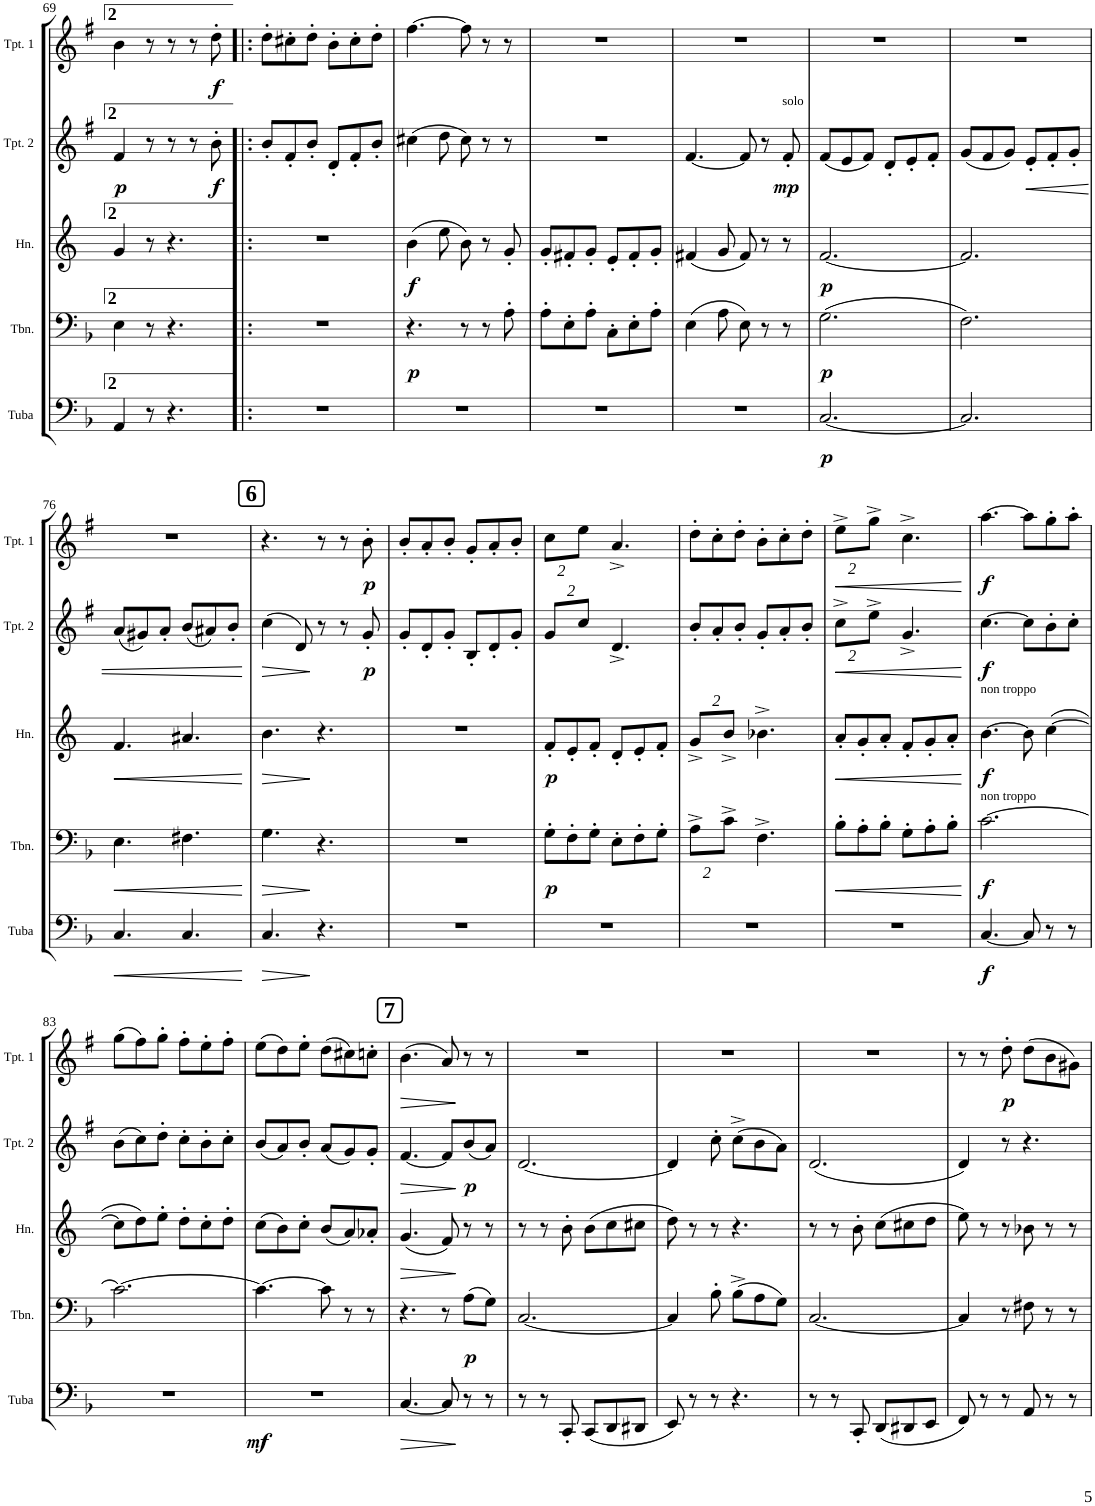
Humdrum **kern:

**kern	**dynam	**kern	**dynam	**kern	**dynam	**kern	**dynam	**kern	**dynam
*part5	*part5	*part4	*part4	*part3	*part3	*part2	*part2	*part1	*part1
*staff5	*staff5	*staff4	*staff4	*staff3	*staff3	*staff2	*staff2	*staff1	*staff1
*I"Tuba	*	*I"Trombone	*	*I"Horn in F	*	*I"Trumpet 2	*	*I"Trumpet 1	*
*I'Tuba	*	*I'Tbn.	*	*I'Hn.	*	*I'Tpt. 2	*	*I'Tpt. 1	*
!!LO:PB:g=z
*clefF4	*	*clefF4	*	*clefG2	*	*clefG2	*	*clefG2	*
*	*	*	*	*Trd4c7	*	*Trd1c2	*	*Trd1c2	*
*k[b-]	*	*k[b-]	*	*k[]	*	*k[f#]	*	*k[f#]	*
*M6/8	*	*M6/8	*	*M6/8	*	*M6/8	*	*M6/8	*
=69	=69	=69	=69	=69	=69	=69	=69	=69	=69
!	!	!	!	!	!	!	!LO:DY:b	!	!
4AA/	.	4E\	.	4g/	.	4f#/	p	4b\	.
8r	.	8r	.	8r	.	8r	.	8r	.
4.r	.	4.r	.	4.r	.	8r	.	8r	.
.	.	.	.	.	.	8r	.	8r	.
!	!	!	!	!	!	!	!LO:DY:b	!	!LO:DY:b
.	.	.	.	.	.	8b'\	f	8dd'\	f
=70!|:	=70!|:	=70!|:	=70!|:	=70!|:	=70!|:	=70!|:	=70!|:	=70!|:	=70!|:
2.r	.	2.r	.	2.r	.	8b'/L	.	8dd'\L	.
.	.	.	.	.	.	8f#'/	.	8cc#X'\	.
.	.	.	.	.	.	8b'/J	.	8dd'\J	.
.	.	.	.	.	.	8d'/L	.	8b'\L	.
.	.	.	.	.	.	8f#'/	.	8cc#'\	.
.	.	.	.	.	.	8b'/J	.	8dd'\J	.
=71	=71	=71	=71	=71	=71	=71	=71	=71	=71
!	!	!	!LO:DY:b	!	!LO:DY:b	!	!	!	!
2.r	.	4.r	p	(4b\	f	(4cc#X\	.	[4.ff#\	.
.	.	.	.	8ee\	.	8dd\	.	.	.
.	.	8r	.	8b\)	.	8cc#\)	.	8ff#\]	.
.	.	8r	.	8r	.	8r	.	8r	.
.	.	8A'\	.	8g'/	.	8r	.	8r	.
=72	=72	=72	=72	=72	=72	=72	=72	=72	=72
2.r	.	8A'\L	.	8g'/L	.	2.r	.	2.r	.
.	.	8E'\	.	8f#X'/	.	.	.	.	.
.	.	8A'\J	.	8g'/J	.	.	.	.	.
.	.	8C'\L	.	8e'/L	.	.	.	.	.
.	.	8E'\	.	8f#'/	.	.	.	.	.
.	.	8A'\J	.	8g'/J	.	.	.	.	.
=73	=73	=73	=73	=73	=73	=73	=73	=73	=73
2.r	.	(4E\	.	(4f#X/	.	[4.f#/	.	2.r	.
.	.	8A\	.	8g/	.	.	.	.	.
.	.	8E\)	.	8f#/)	.	8f#/]	.	.	.
.	.	8r	.	8r	.	8r	.	.	.
!	!	!	!	!	!	!LO:TX:a:t=solo	!	!	!
!	!	!	!	!	!	!	!LO:DY:b	!	!
.	.	8r	.	8r	.	8f#'/	mp	.	.
=74	=74	=74	=74	=74	=74	=74	=74	=74	=74
!	!LO:DY:b	!	!LO:DY:b	!	!LO:DY:b	!	!	!	!
[2.C/	p	(2.G\	p	[2.f/	p	(8f#/L	.	2.r	.
.	.	.	.	.	.	8e/	.	.	.
.	.	.	.	.	.	8f#/J)	.	.	.
.	.	.	.	.	.	8d'/L	.	.	.
.	.	.	.	.	.	8e'/	.	.	.
.	.	.	.	.	.	8f#'/J	.	.	.
=75	=75	=75	=75	=75	=75	=75	=75	=75	=75
2.C/]	.	2.F\)	.	2.f/]	.	(8g/L	.	2.r	.
.	.	.	.	.	.	8f#/	.	.	.
.	.	.	.	.	.	8g/J)	.	.	.
!	!	!	!	!	!	!	!LO:HP:b	!	!
.	.	.	.	.	.	8e'/L	<	.	.
.	.	.	.	.	.	8f#'/	.	.	.
.	.	.	.	.	.	8g'/J	.	.	.
!!LO:LB:g=z
=76	=76	=76	=76	=76	=76	=76	=76	=76	=76
!	!LO:HP:b	!	!LO:HP:b	!	!LO:HP:b	!	!	!	!
4.C/	<	4.E\	<	4.f/	<	(8a/L	.	2.r	.
.	.	.	.	.	.	8g#X/)	.	.	.
.	.	.	.	.	.	8a'/J	.	.	.
4.C/	.	4.F#X\	.	4.a#X/	.	(8b/L	.	.	.
.	.	.	.	.	.	8a#X/)	.	.	.
.	.	.	.	.	.	8b'/J	.	.	.
.	[	.	[	.	[	.	[	.	.
!!LO:REH:place=s1:a:B:cj:fs=14:t=6
=77	=77	=77	=77	=77	=77	=77	=77	=77	=77
!	!LO:HP:b	!	!LO:HP:b	!	!LO:HP:b	!	!LO:HP:b	!	!
4.C/	>	4.G\	>	4.b\	>	(4cc\	>	4.r	.
.	.	.	.	.	.	8d/)	.	.	.
4.r	]	4.r	]	4.r	]	8r	]	8r	.
.	.	.	.	.	.	8r	.	8r	.
!	!	!	!	!	!	!	!LO:DY:b	!	!LO:DY:b
.	.	.	.	.	.	8g'/	p	8b'\	p
=78	=78	=78	=78	=78	=78	=78	=78	=78	=78
2.r	.	2.r	.	2.r	.	8g'/L	.	8b'/L	.
.	.	.	.	.	.	8d'/	.	8a'/	.
.	.	.	.	.	.	8g'/J	.	8b'/J	.
.	.	.	.	.	.	8B'/L	.	8g'/L	.
.	.	.	.	.	.	8d'/	.	8a'/	.
.	.	.	.	.	.	8g'/J	.	8b'/J	.
=79	=79	=79	=79	=79	=79	=79	=79	=79	=79
*	*	*	*	*	*	*Xbrackettup	*	*Xbrackettup	*
!	!	!	!LO:DY:b	!	!LO:DY:b	!	!	!	!
2.r	.	8G'\L	p	8f'/L	p	16%3g/L	.	16%3cc\L	.
.	.	8F'\	.	8e'/	.	.	.	.	.
.	.	.	.	.	.	16%3cc/J	.	16%3ee\J	.
.	.	8G'\J	.	8f'/J	.	.	.	.	.
.	.	8E'\L	.	8d'/L	.	4.d^/	.	4.a^/	.
.	.	8F'\	.	8e'/	.	.	.	.	.
.	.	8G'\J	.	8f'/J	.	.	.	.	.
=80	=80	=80	=80	=80	=80	=80	=80	=80	=80
*	*	*Xbrackettup	*	*Xbrackettup	*	*	*	*	*
2.r	.	16%3A^\L	.	16%3g^/L	.	8b'/L	.	8dd'\L	.
.	.	.	.	.	.	8a'/	.	8cc'\	.
.	.	16%3c^\J	.	16%3b^/J	.	.	.	.	.
.	.	.	.	.	.	8b'/J	.	8dd'\J	.
.	.	4.F^\	.	4.b-X^\	.	8g'/L	.	8b'\L	.
.	.	.	.	.	.	8a'/	.	8cc'\	.
.	.	.	.	.	.	8b'/J	.	8dd'\J	.
=81	=81	=81	=81	=81	=81	=81	=81	=81	=81
!	!	!	!LO:HP:b	!	!LO:HP:b	!	!LO:HP:b	!	!LO:HP:b
2.r	.	8B-'\L	<	8a'/L	<	16%3cc^\L	<	16%3ee^\L	<
.	.	8A'\	.	8g'/	.	.	.	.	.
.	.	.	.	.	.	16%3ee^\J	.	16%3gg^\J	.
.	.	8B-'\J	.	8a'/J	.	.	.	.	.
.	.	8G'\L	.	8f'/L	.	4.g^/	.	4.cc^\	.
.	.	8A'\	.	8g'/	.	.	.	.	.
.	.	8B-'\J	.	8a'/J	.	.	.	.	.
.	.	.	[	.	[	.	[	.	[
=82	=82	=82	=82	=82	=82	=82	=82	=82	=82
!	!	!	!	!LO:TX:a:t=non troppo	!	!	!	!	!
!	!	!LO:TX:a:t=non troppo	!	!	!	!	!	!	!
!	!LO:DY:b	!	!LO:DY:b	!	!LO:DY:b	!	!LO:DY:b	!	!LO:DY:b
[4.C/	f	[2.c\	f	[4.b\	f	[4.cc\	f	[4.aa\	f
8C/]	.	.	.	8b\]	.	8cc\L]	.	8aa\L]	.
8r	.	.	.	([4cc\	.	8b'\	.	8gg'\	.
8r	.	.	.	.	.	8cc'\J	.	8aa'\J	.
!!LO:LB:g=z
=83	=83	=83	=83	=83	=83	=83	=83	=83	=83
2.r	.	2.c\_	.	8cc\L]	.	(8b\L	.	(8gg\L	.
.	.	.	.	8dd\)	.	8cc\)	.	8ff#\)	.
.	.	.	.	8ee'\J	.	8dd'\J	.	8gg'\J	.
.	.	.	.	8dd'\L	.	8cc'\L	.	8ff#'\L	.
.	.	.	.	8cc'\	.	8b'\	.	8ee'\	.
.	.	.	.	8dd'\J	.	8cc'\J	.	8ff#'\J	.
=84	=84	=84	=84	=84	=84	=84	=84	=84	=84
!	!LO:DY:b	!	!	!	!	!	!	!	!
2.r	mf	4.c\_	.	(8cc\L	.	(8b/L	.	(8ee\L	.
.	.	.	.	8b\)	.	8a/)	.	8dd\)	.
.	.	.	.	8cc'\J	.	8b'/J	.	8ee'\J	.
.	.	8c\]	.	(8b/L	.	(8a/L	.	(8dd\L	.
.	.	8r	.	8a/)	.	8g/)	.	8cc#X\)	.
.	.	8r	.	8a-X'/J	.	8g'/J	.	8ccn'\J	.
!!LO:REH:place=s1:a:B:cj:fs=14:t=7
=85	=85	=85	=85	=85	=85	=85	=85	=85	=85
!	!LO:HP:b	!	!	!	!LO:HP:b	!	!LO:HP:b	!	!LO:HP:b
[4.C/	>	4.r	.	(4.g/	>	[4.f#/	>	(4.b\	>
8C/]	.	8r	.	8f/)	.	8f#/L]	.	8a/)	.
!	!	!	!LO:DY:b	!	!	!	!LO:DY:n=1:b	!	!
8r	]	(8A\L	p	8r	]	(8b/	] p	8r	]
8r	.	8G\J)	.	8r	.	8a/J)	.	8r	.
=86	=86	=86	=86	=86	=86	=86	=86	=86	=86
8r	.	[2.C/	.	8r	.	[2.d/	.	2.r	.
8r	.	.	.	8r	.	.	.	.	.
8CC'/	.	.	.	8b'\	.	.	.	.	.
(8CC/L	.	.	.	(8b\L	.	.	.	.	.
8DD/	.	.	.	8cc\	.	.	.	.	.
8DD#X/J	.	.	.	8cc#X\J	.	.	.	.	.
=87	=87	=87	=87	=87	=87	=87	=87	=87	=87
8EE/)	.	4C/]	.	8dd\)	.	4d/]	.	2.r	.
8r	.	.	.	8r	.	.	.	.	.
8r	.	8B-'\	.	8r	.	8cc'\	.	.	.
4.r	.	(8B-^\L	.	4.r	.	(8cc^\L	.	.	.
.	.	8A\	.	.	.	8b\	.	.	.
.	.	8G\J)	.	.	.	8a\J)	.	.	.
=88	=88	=88	=88	=88	=88	=88	=88	=88	=88
8r	.	[2.C/	.	8r	.	(2.d/	.	2.r	.
8r	.	.	.	8r	.	.	.	.	.
8CC'/	.	.	.	8b'\	.	.	.	.	.
(8DD/L	.	.	.	(8cc\L	.	.	.	.	.
8DD#X/	.	.	.	8cc#X\	.	.	.	.	.
8EE/J	.	.	.	8dd\J	.	.	.	.	.
=89	=89	=89	=89	=89	=89	=89	=89	=89	=89
8FF/)	.	4C/]	.	8ee\)	.	4d/)	.	8r	.
8r	.	.	.	8r	.	.	.	8r	.
!	!	!	!	!	!	!	!	!	!LO:DY:b
8r	.	8r	.	8r	.	8r	.	8dd'\	p
8AA/	.	8F#X\	.	8b-X\	.	4.r	.	(8dd\L	.
8r	.	8r	.	8r	.	.	.	8b\	.
8r	.	8r	.	8r	.	.	.	8g#X\J)	.
=	=	=	=	=	=	=	=	=	=
*-	*-	*-	*-	*-	*-	*-	*-	*-	*-
